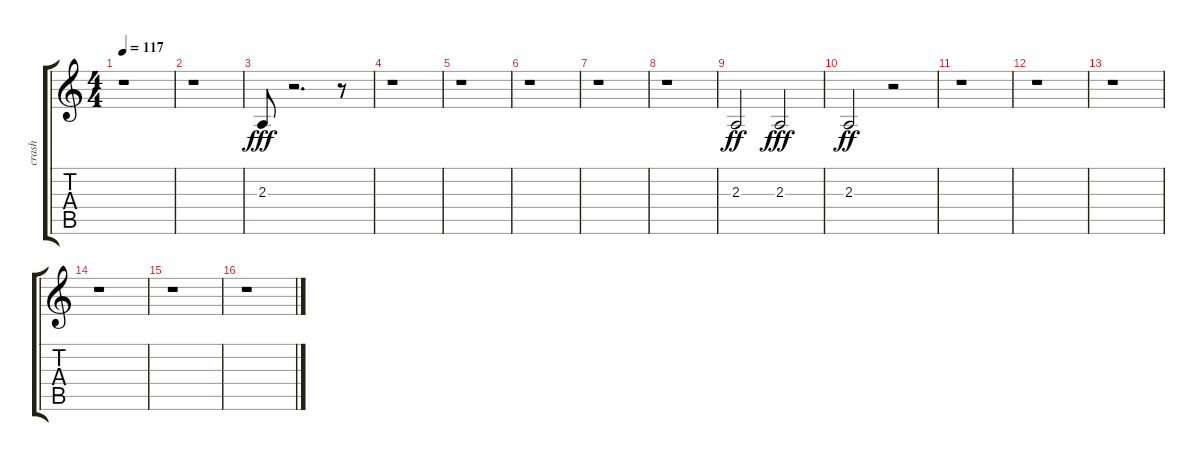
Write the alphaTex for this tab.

\track ("crash" "crash") {instrument drawbarorgan}
\staff {score tabs}
\tuning (E4 B3 G3 D3 A2 E2) {hide}
\ts (4 4)
\tempo 117
\clef g2
\ks c
r.1{dy fff} |
r.1 |
2.3.8 r.2{d} r.8 |
r.1 |
r.1 |
r.1 |
r.1 |
r.1 |
2.3.2{dy ff} 2.3.2{dy fff} |
2.3.2{dy ff} r.2 |
r.1 |
r.1 |
r.1 |
r.1 |
r.1 |
r.1
